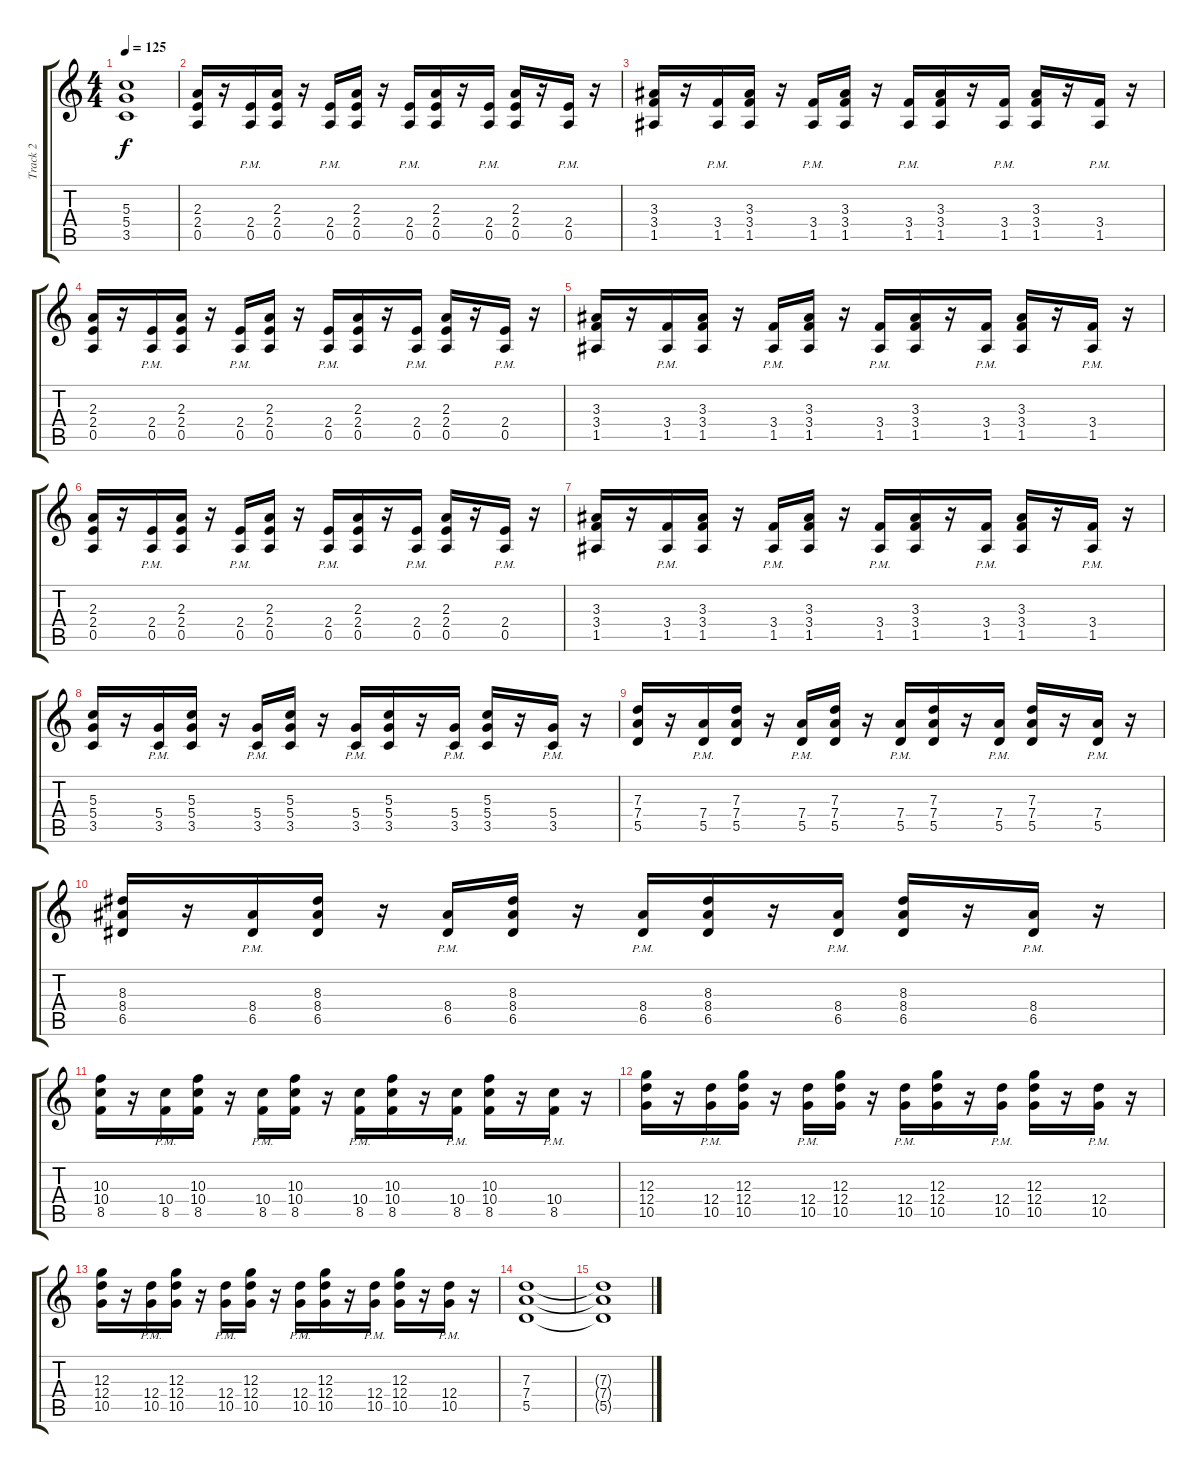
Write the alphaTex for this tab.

\track ("Track 2" "Track 2") {instrument distortionguitar}
\staff {score tabs}
\tuning (E4 B3 G3 D3 A2 E2) {hide}
\ts (4 4)
\tempo 125
\clef g2
\ks c
(5.3 5.4 3.5).1{dy f} |
(2.3 2.4 0.5).16 r.16 (2.4 0.5{pm}).16 (2.3 2.4 0.5).16 r.16 (2.4 0.5{pm}).16 (2.3 2.4 0.5).16 r.16 (2.4 0.5{pm}).16 (2.3 2.4 0.5).16 r.16 (2.4 0.5{pm}).16 (2.3 2.4 0.5).16 r.16 (2.4 0.5{pm}).16 r.16 |
(3.3 3.4 1.5).16 r.16 (3.4 1.5{pm}).16 (3.3 3.4 1.5).16 r.16 (3.4 1.5{pm}).16 (3.3 3.4 1.5).16 r.16 (3.4 1.5{pm}).16 (3.3 3.4 1.5).16 r.16 (3.4 1.5{pm}).16 (3.3 3.4 1.5).16 r.16 (3.4 1.5{pm}).16 r.16 |
(2.3 2.4 0.5).16 r.16 (2.4 0.5{pm}).16 (2.3 2.4 0.5).16 r.16 (2.4 0.5{pm}).16 (2.3 2.4 0.5).16 r.16 (2.4 0.5{pm}).16 (2.3 2.4 0.5).16 r.16 (2.4 0.5{pm}).16 (2.3 2.4 0.5).16 r.16 (2.4 0.5{pm}).16 r.16 |
(3.3 3.4 1.5).16 r.16 (3.4 1.5{pm}).16 (3.3 3.4 1.5).16 r.16 (3.4 1.5{pm}).16 (3.3 3.4 1.5).16 r.16 (3.4 1.5{pm}).16 (3.3 3.4 1.5).16 r.16 (3.4 1.5{pm}).16 (3.3 3.4 1.5).16 r.16 (3.4 1.5{pm}).16 r.16 |
(2.3 2.4 0.5).16 r.16 (2.4 0.5{pm}).16 (2.3 2.4 0.5).16 r.16 (2.4 0.5{pm}).16 (2.3 2.4 0.5).16 r.16 (2.4 0.5{pm}).16 (2.3 2.4 0.5).16 r.16 (2.4 0.5{pm}).16 (2.3 2.4 0.5).16 r.16 (2.4 0.5{pm}).16 r.16 |
(3.3 3.4 1.5).16 r.16 (3.4 1.5{pm}).16 (3.3 3.4 1.5).16 r.16 (3.4 1.5{pm}).16 (3.3 3.4 1.5).16 r.16 (3.4 1.5{pm}).16 (3.3 3.4 1.5).16 r.16 (3.4 1.5{pm}).16 (3.3 3.4 1.5).16 r.16 (3.4 1.5{pm}).16 r.16 |
(5.3 5.4 3.5).16 r.16 (5.4 3.5{pm}).16 (5.3 5.4 3.5).16 r.16 (5.4 3.5{pm}).16 (5.3 5.4 3.5).16 r.16 (5.4 3.5{pm}).16 (5.3 5.4 3.5).16 r.16 (5.4 3.5{pm}).16 (5.3 5.4 3.5).16 r.16 (5.4 3.5{pm}).16 r.16 |
(7.3 7.4 5.5).16 r.16 (7.4 5.5{pm}).16 (7.3 7.4 5.5).16 r.16 (7.4 5.5{pm}).16 (7.3 7.4 5.5).16 r.16 (7.4 5.5{pm}).16 (7.3 7.4 5.5).16 r.16 (7.4 5.5{pm}).16 (7.3 7.4 5.5).16 r.16 (7.4 5.5{pm}).16 r.16 |
(8.3 8.4 6.5).16 r.16 (8.4 6.5{pm}).16 (8.3 8.4 6.5).16 r.16 (8.4 6.5{pm}).16 (8.3 8.4 6.5).16 r.16 (8.4 6.5{pm}).16 (8.3 8.4 6.5).16 r.16 (8.4 6.5{pm}).16 (8.3 8.4 6.5).16 r.16 (8.4 6.5{pm}).16 r.16 |
(10.3 10.4 8.5).16 r.16 (10.4 8.5{pm}).16 (10.3 10.4 8.5).16 r.16 (10.4 8.5{pm}).16 (10.3 10.4 8.5).16 r.16 (10.4 8.5{pm}).16 (10.3 10.4 8.5).16 r.16 (10.4 8.5{pm}).16 (10.3 10.4 8.5).16 r.16 (10.4 8.5{pm}).16 r.16 |
(12.3 12.4 10.5).16 r.16 (12.4 10.5{pm}).16 (12.3 12.4 10.5).16 r.16 (12.4 10.5{pm}).16 (12.3 12.4 10.5).16 r.16 (12.4 10.5{pm}).16 (12.3 12.4 10.5).16 r.16 (12.4 10.5{pm}).16 (12.3 12.4 10.5).16 r.16 (12.4 10.5{pm}).16 r.16 |
(12.3 12.4 10.5).16 r.16 (12.4 10.5{pm}).16 (12.3 12.4 10.5).16 r.16 (12.4 10.5{pm}).16 (12.3 12.4 10.5).16 r.16 (12.4 10.5{pm}).16 (12.3 12.4 10.5).16 r.16 (12.4 10.5{pm}).16 (12.3 12.4 10.5).16 r.16 (12.4 10.5{pm}).16 r.16 |
(7.3 7.4 5.5).1 |
(7.3{t} 7.4{t} 5.5{t}).1
